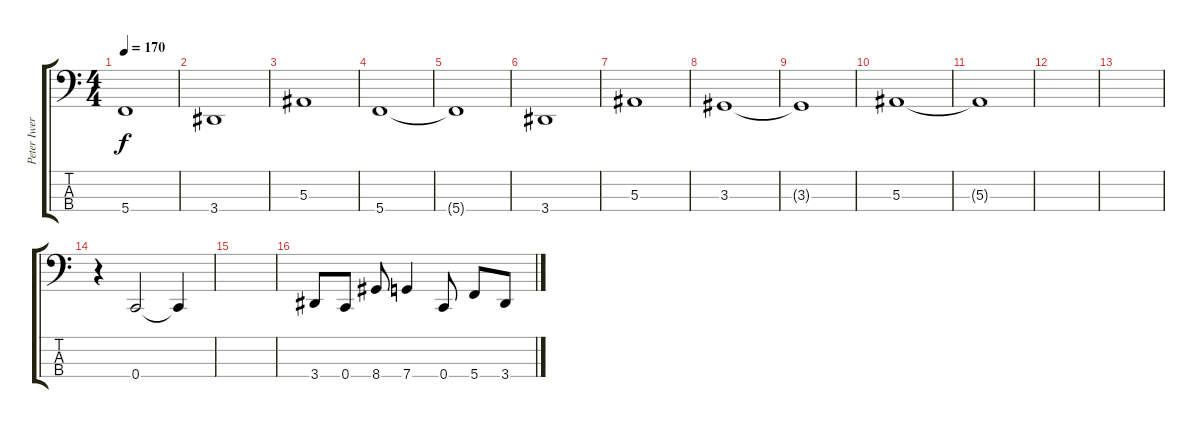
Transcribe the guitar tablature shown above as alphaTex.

\track ("Peter Iwers" "Peter Iwer") {instrument electricbasspick}
\staff {score tabs}
\tuning (Eb2 Bb1 F1 C1) {hide}
\ts (4 4)
\tempo 170
\clef f4
\ks c
5.4{t}.1{dy f} |
3.4.1 |
5.3.1 |
5.4.1 |
5.4{t}.1 |
3.4.1 |
5.3.1 |
3.3.1 |
3.3{t}.1 |
5.3.1 |
5.3{t}.1 |
|
|
r.4 0.4.2 0.4{t}.4 |
|
3.4.8 0.4.8 8.4.8 7.4.4 0.4.8 5.4.8 3.4.8
